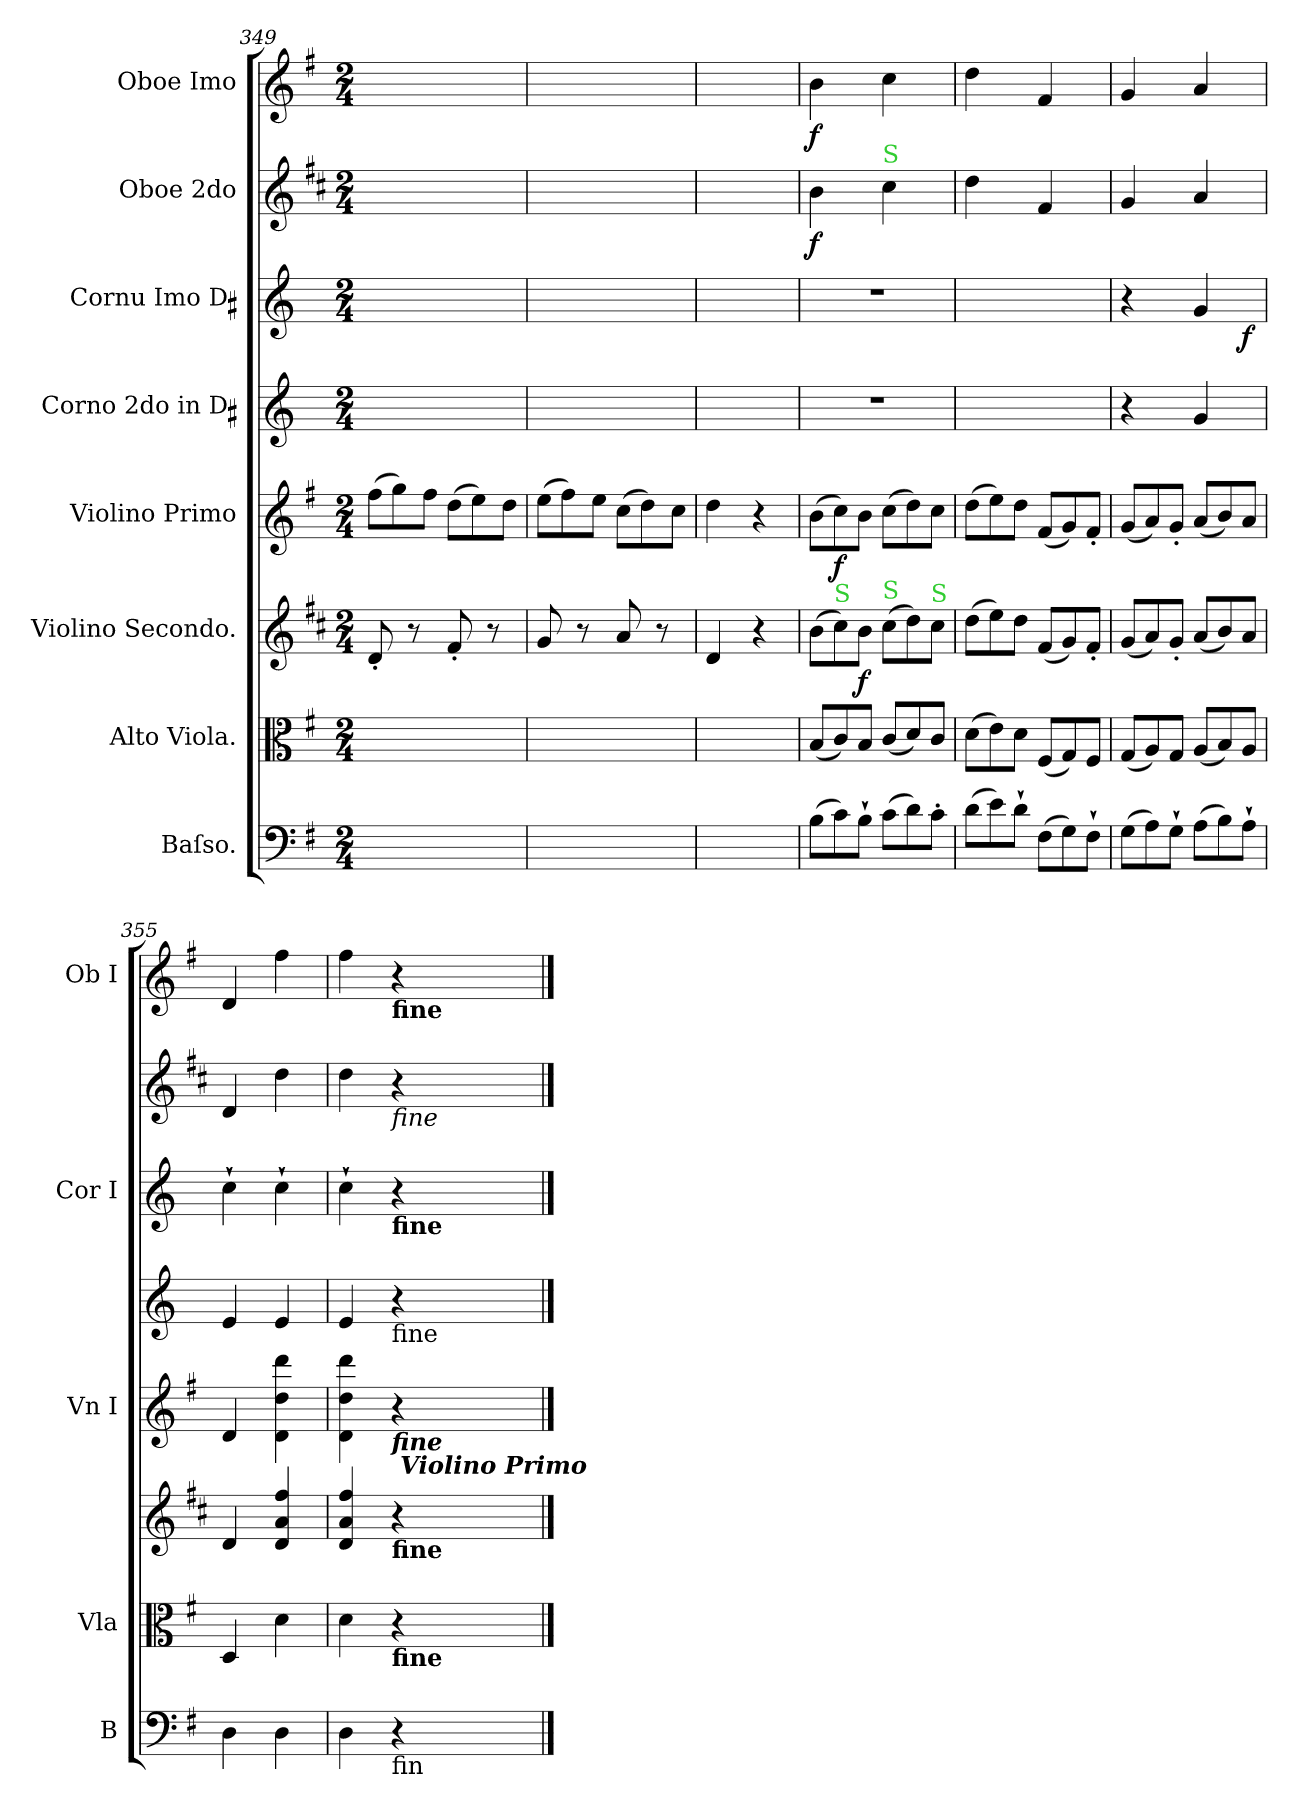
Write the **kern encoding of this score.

**kern	**dynam	**kern	**dynam	**kern	**dynam	**kern	**dynam	**kern	**kern	**dynam	**kern	**dynam	**kern	**dynam
*part8	*part8	*part7	*part7	*part6	*part6	*part5	*part5	*part4	*part3	*part3	*part2	*part2	*part1	*part1
*staff8	*staff8	*staff7	*staff7	*staff6	*staff6	*staff5	*staff5	*staff4	*staff3	*staff3	*staff2	*staff2	*staff1	*staff1
*I"Baſso.	*	*I"Alto Viola.	*	*I"Violino Secondo.	*	*I"Violino Primo	*	*I"Corno 2do in D#	*I"Cornu Imo D#	*	*I"Oboe 2do	*	*I"Oboe Imo	*
*I'B	*	*I'Vla	*	*	*	*I'Vn I	*	*	*I'Cor I	*	*	*	*I'Ob I	*
*clefF4	*	*clefC3	*	*clefG2	*	*clefG2	*	*clefG2	*clefG2	*	*clefG2	*	*clefG2	*
*	*	*	*	*	*	*	*	*ITrd-1c-2	*ITrd-1c-2	*	*	*	*	*
*k[f#]	*	*k[f#]	*	*k[f#c#]	*	*k[f#]	*	*k[f#c#]	*k[f#c#]	*	*k[f#c#]	*	*k[f#]	*
*G:	*	*G:	*	*	*	*G:	*	*D:	*D:	*	*D:	*	*G:	*
*M2/4	*	*M2/4	*	*M2/4	*	*M2/4	*	*M2/4	*M2/4	*	*M2/4	*	*M2/4	*
*	*	*	*	*	*	*Xtuplet	*	*	*	*	*	*	*	*
=349	=349	=349	=349	=349	=349	=349	=349	=349	=349	=349	=349	=349	=349	=349
2ryy	.	2ryy	.	8d'/	.	(12ff#\L	.	2ryy	2ryy	.	2ryy	.	2ryy	.
.	.	.	.	.	.	12gg\)	.	.	.	.	.	.	.	.
.	.	.	.	8r	.	.	.	.	.	.	.	.	.	.
.	.	.	.	.	.	12ff#\J	.	.	.	.	.	.	.	.
.	.	.	.	8f#'/	.	(12dd\L	.	.	.	.	.	.	.	.
.	.	.	.	.	.	12ee\)	.	.	.	.	.	.	.	.
.	.	.	.	8r	.	.	.	.	.	.	.	.	.	.
.	.	.	.	.	.	12dd\J	.	.	.	.	.	.	.	.
=350	=350	=350	=350	=350	=350	=350	=350	=350	=350	=350	=350	=350	=350	=350
2ryy	.	2ryy	.	8g/	.	(12ee\L	.	2ryy	2ryy	.	2ryy	.	2ryy	.
.	.	.	.	.	.	12ff#\)	.	.	.	.	.	.	.	.
.	.	.	.	8r	.	.	.	.	.	.	.	.	.	.
.	.	.	.	.	.	12ee\J	.	.	.	.	.	.	.	.
.	.	.	.	8a/	.	(12cc\L	.	.	.	.	.	.	.	.
.	.	.	.	.	.	12dd\)	.	.	.	.	.	.	.	.
.	.	.	.	8r	.	.	.	.	.	.	.	.	.	.
.	.	.	.	.	.	12cc\J	.	.	.	.	.	.	.	.
=351	=351	=351	=351	=351	=351	=351	=351	=351	=351	=351	=351	=351	=351	=351
2ryy	.	2ryy	.	4d/	.	4dd\	.	2ryy	2ryy	.	2ryy	.	2ryy	.
.	.	.	.	4r	.	4r	.	.	.	.	.	.	.	.
=352	=352	=352	=352	=352	=352	=352	=352	=352	=352	=352	=352	=352	=352	=352
*Xtuplet	*	*Xtuplet	*	*Xtuplet	*	*	*	*	*	*	*	*	*	*
!	!	!	!	!	!	!	!	!LO:N:vis=0	!LO:N:vis=0	!	!	!	!	!
(12B\L	for	(12B/L	for.	(12b\L	.	(12b\L	.	2r	2r	.	4b\	f	4b\	f
!	!	!	!	!LO:TX:a:color=limegreen:t=S	!	!	!	!	!	!	!	!	!	!
12c\)	.	12c/)	.	12cc#\)	.	12cc\)	f	.	.	.	.	.	.	.
12B`\J	.	12B/J	.	12b\J	f	12b\J	.	.	.	.	.	.	.	.
!	!	!	!	!	!	!	!	!	!	!	!LO:TX:a:color=limegreen:t=S	!	!	!
!	!	!	!	!LO:TX:a:color=limegreen:t=S	!	!	!	!	!	!	!	!	!	!
(12c\L	.	(12c/L	.	(12cc#\L	.	(12cc\L	.	.	.	.	4cc#\	.	4cc\	.
12d\)	.	12d/)	.	12dd\)	.	12dd\)	.	.	.	.	.	.	.	.
!	!	!	!	!LO:TX:a:color=limegreen:t=S	!	!	!	!	!	!	!	!	!	!
12c'\J	.	12c/J	.	12cc#\J	.	12cc\J	.	.	.	.	.	.	.	.
=353	=353	=353	=353	=353	=353	=353	=353	=353	=353	=353	=353	=353	=353	=353
(12d\L	.	(12d\L	.	(12dd\L	.	(12dd\L	.	2ryy	2ryy	.	4dd\	.	4dd\	.
12e\)	.	12e\)	.	12ee\)	.	12ee\)	.	.	.	.	.	.	.	.
12d`\J	.	12d\J	.	12dd\J	.	12dd\J	.	.	.	.	.	.	.	.
(12F#\L	.	(12F#/L	.	(12f#/L	.	(12f#/L	.	.	.	.	4f#/	.	4f#/	.
12G\)	.	12G/)	.	12g/)	.	12g/)	.	.	.	.	.	.	.	.
12F#`\J	.	12F#/J	.	12f#'/J	.	12f#'/J	.	.	.	.	.	.	.	.
=354	=354	=354	=354	=354	=354	=354	=354	=354	=354	=354	=354	=354	=354	=354
*	*	*	*	*	*	*	*	*	*^	*	*	*	*	*
(12G\L	.	(12G/L	.	(12g/L	.	(12g/L	.	4r	4r	3ryy	.	4g/	.	4g/	.
12A\)	.	12A/)	.	12a/)	.	12a/)	.	.	.	.	.	.	.	.	.
12G`\J	.	12G/J	.	12g'/J	.	12g'/J	.	.	.	.	.	.	.	.	.
(12A\L	.	(12A/L	.	(12a/L	.	(12a/L	.	4a/	4a/	.	.	4a/	.	4a/	.
12B\)	.	12B/)	.	12b/)	.	12b/)	.	.	.	12ryy	.	.	.	.	.
12A`\J	.	12A/J	.	12a/J	.	12a/J	.	.	.	12ryy	f	.	.	.	.
*	*	*	*	*	*	*	*	*	*v	*v	*	*	*	*	*
=355	=355	=355	=355	=355	=355	=355	=355	=355	=355	=355	=355	=355	=355	=355
4D\	.	4D/	.	4d/	.	4d/	.	4f#/	4dd`\	.	4d/	.	4d/	.
4D\	.	4d\	.	4d/ 4a/ 4ff#/	.	4d\ 4dd\ 4ddd\	.	4f#/	4dd`\	.	4dd\	.	4ff#\	.
=356	=356	=356	=356	=356	=356	=356	=356	=356	=356	=356	=356	=356	=356	=356
4D\	.	4d\	.	4d/ 4a/ 4ff#/	.	4d\ 4dd\ 4ddd\	.	4f#/	4dd`\	.	4dd\	.	4ff#\	.
!	!	!	!	!	!	!	!	!	!	!	!	!	!LO:TX:b:B:t=fine	!
!	!	!	!	!	!	!	!	!	!	!	!LO:TX:b:i:t=fine	!	!	!
!	!	!	!	!	!	!	!	!	!LO:TX:b:B:t=fine	!	!	!	!	!
!	!	!	!	!	!	!	!	!LO:TX:b:t=fine	!	!	!	!	!	!
!	!	!	!	!	!	!LO:TX:b:Bi:t=fine\n Violino Primo	!	!	!	!	!	!	!	!
!	!	!	!	!LO:TX:b:B:t=fine	!	!	!	!	!	!	!	!	!	!
!	!	!LO:TX:b:B:t=fine	!	!	!	!	!	!	!	!	!	!	!	!
!LO:TX:b:t=fin	!	!	!	!	!	!	!	!	!	!	!	!	!	!
4r	.	4r	.	4r	.	4r	.	4r	4r	.	4r	.	4r	.
==	==	==	==	==	==	==	==	==	==	==	==	==	==	==
*-	*-	*-	*-	*-	*-	*-	*-	*-	*-	*-	*-	*-	*-	*-
